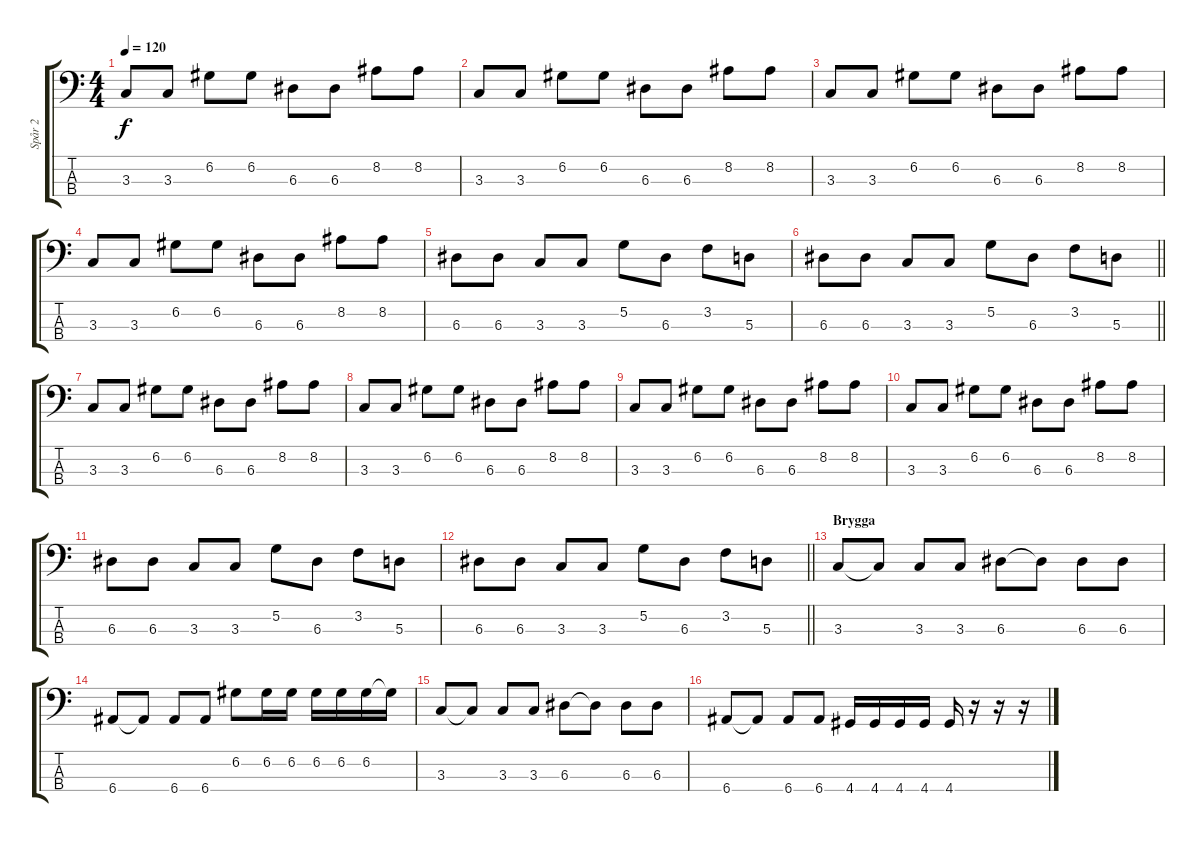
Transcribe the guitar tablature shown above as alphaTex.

\track ("Spår 2" "Spår 2") {instrument electricbasspick}
\staff {score tabs}
\tuning (G2 D2 A1 E1) {hide}
\ts (4 4)
\tempo 120
\clef f4
\ks c
3.3.8{dy f} 3.3.8 6.2.8 6.2.8 6.3.8 6.3.8 8.2.8 8.2.8 |
3.3.8 3.3.8 6.2.8 6.2.8 6.3.8 6.3.8 8.2.8 8.2.8 |
3.3.8 3.3.8 6.2.8 6.2.8 6.3.8 6.3.8 8.2.8 8.2.8 |
3.3.8 3.3.8 6.2.8 6.2.8 6.3.8 6.3.8 8.2.8 8.2.8 |
6.3.8 6.3.8 3.3.8 3.3.8 5.2.8 6.3.8 3.2.8 5.3.8 |
\barLineRight lightlight
6.3.8 6.3.8 3.3.8 3.3.8 5.2.8 6.3.8 3.2.8 5.3.8 |
3.3.8 3.3.8 6.2.8 6.2.8 6.3.8 6.3.8 8.2.8 8.2.8 |
3.3.8 3.3.8 6.2.8 6.2.8 6.3.8 6.3.8 8.2.8 8.2.8 |
3.3.8 3.3.8 6.2.8 6.2.8 6.3.8 6.3.8 8.2.8 8.2.8 |
3.3.8 3.3.8 6.2.8 6.2.8 6.3.8 6.3.8 8.2.8 8.2.8 |
6.3.8 6.3.8 3.3.8 3.3.8 5.2.8 6.3.8 3.2.8 5.3.8 |
\barLineRight lightlight
6.3.8 6.3.8 3.3.8 3.3.8 5.2.8 6.3.8 3.2.8 5.3.8 |
\section ("" "Brygga")
3.3.8 3.3{t}.8 3.3.8 3.3.8 6.3.8 6.3{t}.8 6.3.8 6.3.8 |
6.4.8 6.4{t}.8 6.4.8 6.4.8 6.2.8 6.2.16 6.2.16 6.2.16 6.2.16 6.2.16 6.2{t}.16 |
3.3.8 3.3{t}.8 3.3.8 3.3.8 6.3.8 6.3{t}.8 6.3.8 6.3.8 |
6.4.8 6.4{t}.8 6.4.8 6.4.8 4.4.16 4.4.16 4.4.16 4.4.16 4.4.16 r.16 r.16 r.16
